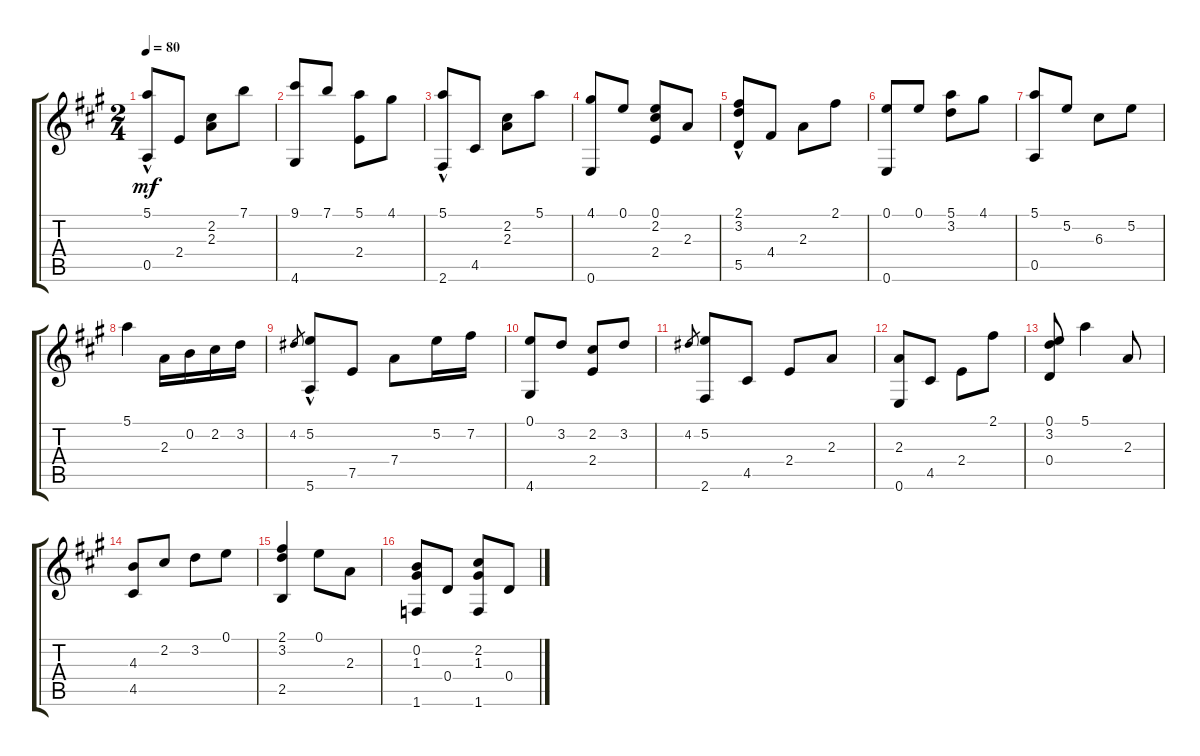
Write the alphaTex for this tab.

\track "" {instrument acousticguitarnylon}
\staff {score tabs}
\tuning (E4 B3 G3 D3 A2 E2) {hide}
\ts (2 4)
\tempo 80
\clef g2
\ks a
(5.1{hac} 0.5).8{dy mf} 2.4.8 (2.2 2.3).8 7.1.8 |
(9.1 4.6).8 7.1.8 (5.1 2.4).8 4.1.8 |
(5.1{hac} 2.6).8 4.5.8 (2.2 2.3).8 5.1.8 |
(4.1 0.6).8 0.1.8 (0.1 2.2 2.4).8 2.3.8 |
(2.1{hac} 3.2 5.5).8 4.4.8 2.3.8 2.1.8 |
(0.1 0.6).8 0.1.8 (5.1 3.2).8 4.1.8 |
(5.1 0.5).8 5.2.8 6.3.8 5.2.8 |
5.1.4 2.3.16 0.2.16 2.2.16 3.2.16 |
4.2.8{gr} (5.2{hac} 5.6).8 7.5.8 7.4.8 5.2.16 7.2.16 |
(0.1 4.6).8 3.2.8 (2.2 2.4).8 3.2.8 |
4.2.8{gr} (5.2 2.6).8 4.5.8 2.4.8 2.3.8 |
(2.3 0.6).8 4.5.8 2.4.8 2.1.8 |
(0.1 3.2 0.4).8 5.1.4 2.3.8 |
(4.3 4.5).8 2.2.8 3.2.8 0.1.8 |
(2.1 3.2 2.5).4 0.1.8 2.3.8 |
(0.2 1.3 1.6).8 0.4.8 (2.2 1.3 1.6).8 0.4.8
